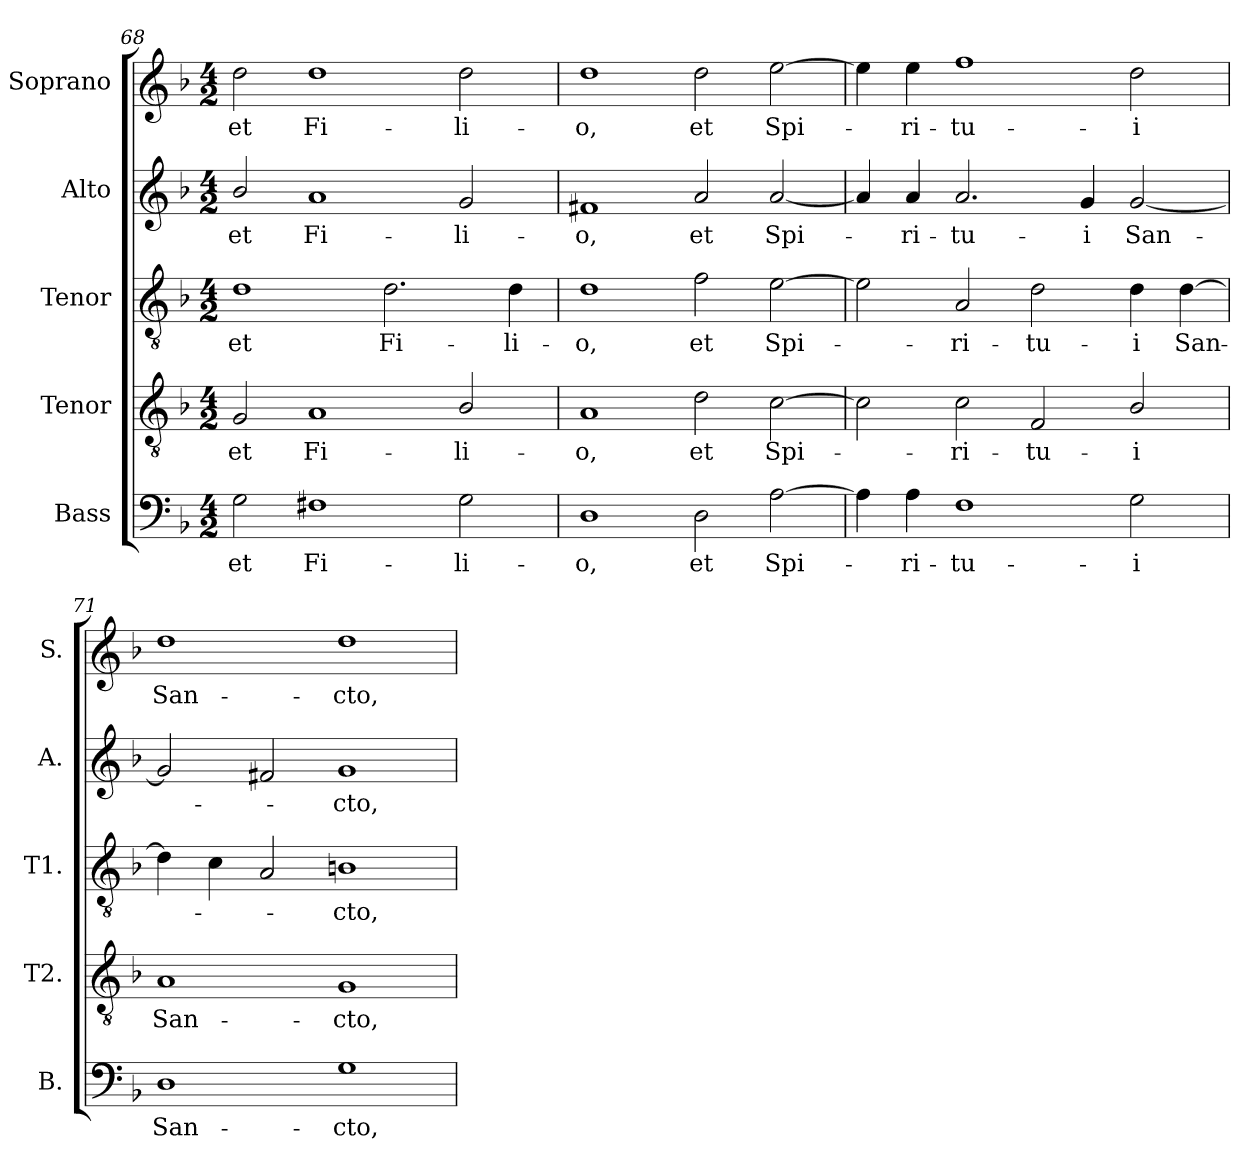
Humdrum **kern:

**kern	**text	**kern	**text	**kern	**text	**kern	**text	**kern	**text
*part5	*part5	*part4	*part4	*part3	*part3	*part2	*part2	*part1	*part1
*staff5	*staff5	*staff4	*staff4	*staff3	*staff3	*staff2	*staff2	*staff1	*staff1
*I"Bass	*	*I"Tenor	*	*I"Tenor	*	*I"Alto	*	*I"Soprano	*
*I'B.	*	*I'T2.	*	*I'T1.	*	*I'A.	*	*I'S.	*
*clefF4	*	*clefGv2	*	*clefGv2	*	*clefG2	*	*clefG2	*
*	*	*ITrd7c12	*	*ITrd7c12	*	*	*	*	*
*k[b-]	*	*k[b-]	*	*k[b-]	*	*k[b-]	*	*k[b-]	*
*F:	*	*F:	*	*F:	*	*F:	*	*F:	*
*M4/2	*	*M4/2	*	*M4/2	*	*M4/2	*	*M4/2	*
=68	=68	=68	=68	=68	=68	=68	=68	=68	=68
!	!LO:LY:b:color=#000000	!	!	!	!	!	!	!	!
!	!	!	!LO:LY:b:color=#000000	!	!	!	!	!	!
!	!	!	!	!	!LO:LY:b:color=#000000	!	!	!	!
!	!	!	!	!	!	!	!LO:LY:b:color=#000000	!	!
!	!	!	!	!	!	!	!	!	!LO:LY:b:color=#000000
2Gi\	et	2GGi/	et	1Di	et	2b-i/	et	2ddi\	et
!	!LO:LY:b:color=#000000	!	!	!	!	!	!	!	!
!	!	!	!LO:LY:b:color=#000000	!	!	!	!	!	!
!	!	!	!	!	!	!	!LO:LY:b:color=#000000	!	!
!	!	!	!	!	!	!	!	!	!LO:LY:b:color=#000000
1F#Xi	Fi-	1AAi	Fi-	.	.	1ai	Fi-	1ddi	Fi-
!	!	!	!	!	!LO:LY:b:color=#000000	!	!	!	!
.	.	.	.	2.Di\	Fi-	.	.	.	.
!	!LO:LY:b:color=#000000	!	!	!	!	!	!	!	!
!	!	!	!LO:LY:b:color=#000000	!	!	!	!	!	!
!	!	!	!	!	!	!	!LO:LY:b:color=#000000	!	!
!	!	!	!	!	!	!	!	!	!LO:LY:b:color=#000000
2Gi\	-li-	2BB-i/	-li-	.	.	2gi/	-li-	2ddi\	-li-
!	!	!	!	!	!LO:LY:b:color=#000000	!	!	!	!
.	.	.	.	4Di\	-li-	.	.	.	.
=69	=69	=69	=69	=69	=69	=69	=69	=69	=69
!	!LO:LY:b:color=#000000	!	!	!	!	!	!	!	!
!	!	!	!LO:LY:b:color=#000000	!	!	!	!	!	!
!	!	!	!	!	!LO:LY:b:color=#000000	!	!	!	!
!	!	!	!	!	!	!	!LO:LY:b:color=#000000	!	!
!	!	!	!	!	!	!	!	!	!LO:LY:b:color=#000000
1Di	-o,	1AAi	-o,	1Di	-o,	1f#Xi	-o,	1ddi	-o,
!	!LO:LY:b:color=#000000	!	!	!	!	!	!	!	!
!	!	!	!LO:LY:b:color=#000000	!	!	!	!	!	!
!	!	!	!	!	!LO:LY:b:color=#000000	!	!	!	!
!	!	!	!	!	!	!	!LO:LY:b:color=#000000	!	!
!	!	!	!	!	!	!	!	!	!LO:LY:b:color=#000000
2Di\	et	2Di\	et	2Fi\	et	2ai/	et	2ddi\	et
!	!LO:LY:b:color=#000000	!	!	!	!	!	!	!	!
!	!	!	!LO:LY:b:color=#000000	!	!	!	!	!	!
!	!	!	!	!	!LO:LY:b:color=#000000	!	!	!	!
!	!	!	!	!	!	!	!LO:LY:b:color=#000000	!	!
!	!	!	!	!	!	!	!	!	!LO:LY:b:color=#000000
[2Ai\	Spi-	[2Ci\	Spi-	[2Ei\	Spi-	[2ai/	Spi-	[2eei\	Spi-
=70	=70	=70	=70	=70	=70	=70	=70	=70	=70
4Ai\]	.	2Ci\]	.	2Ei\]	.	4ai/]	.	4eei\]	.
!	!LO:LY:b:color=#000000	!	!	!	!	!	!	!	!
!	!	!	!	!	!	!	!LO:LY:b:color=#000000	!	!
!	!	!	!	!	!	!	!	!	!LO:LY:b:color=#000000
4Ai\	-ri-	.	.	.	.	4ai/	-ri-	4eei\	-ri-
!	!LO:LY:b:color=#000000	!	!	!	!	!	!	!	!
!	!	!	!LO:LY:b:color=#000000	!	!	!	!	!	!
!	!	!	!	!	!LO:LY:b:color=#000000	!	!	!	!
!	!	!	!	!	!	!	!LO:LY:b:color=#000000	!	!
!	!	!	!	!	!	!	!	!	!LO:LY:b:color=#000000
1Fi	-tu-	2Ci\	-ri-	2AAi/	-ri-	2.ai/	-tu-	1ffi	-tu-
!	!	!	!LO:LY:b:color=#000000	!	!	!	!	!	!
!	!	!	!	!	!LO:LY:b:color=#000000	!	!	!	!
.	.	2FFi/	-tu-	2Di\	-tu-	.	.	.	.
!	!	!	!	!	!	!	!LO:LY:b:color=#000000	!	!
.	.	.	.	.	.	4gi/	-i	.	.
!	!LO:LY:b:color=#000000	!	!	!	!	!	!	!	!
!	!	!	!LO:LY:b:color=#000000	!	!	!	!	!	!
!	!	!	!	!	!LO:LY:b:color=#000000	!	!	!	!
!	!	!	!	!	!	!	!LO:LY:b:color=#000000	!	!
!	!	!	!	!	!	!	!	!	!LO:LY:b:color=#000000
2Gi\	-i	2BB-i/	-i	4Di\	-i	[2gi/	San-	2ddi\	-i
!	!	!	!	!	!LO:LY:b:color=#000000	!	!	!	!
.	.	.	.	[4Di\	San-	.	.	.	.
!!LO:LB:g=z
=71	=71	=71	=71	=71	=71	=71	=71	=71	=71
!	!LO:LY:b:color=#000000	!	!	!	!	!	!	!	!
!	!	!	!LO:LY:b:color=#000000	!	!	!	!	!	!
!	!	!	!	!	!	!	!	!	!LO:LY:b:color=#000000
1Di	San-	1AAi	San-	4Di\]	.	2gi/]	.	1ddi	San-
.	.	.	.	4Ci\	.	.	.	.	.
.	.	.	.	2AAi/	.	2f#Xi/	.	.	.
!	!LO:LY:b:color=#000000	!	!	!	!	!	!	!	!
!	!	!	!LO:LY:b:color=#000000	!	!	!	!	!	!
!	!	!	!	!	!LO:LY:b:color=#000000	!	!	!	!
!	!	!	!	!	!	!	!LO:LY:b:color=#000000	!	!
!	!	!	!	!	!	!	!	!	!LO:LY:b:color=#000000
1Gi	-cto,	1GGi	-cto,	1BBni	-cto,	1gi	-cto,	1ddi	-cto,
=	=	=	=	=	=	=	=	=	=
*-	*-	*-	*-	*-	*-	*-	*-	*-	*-
